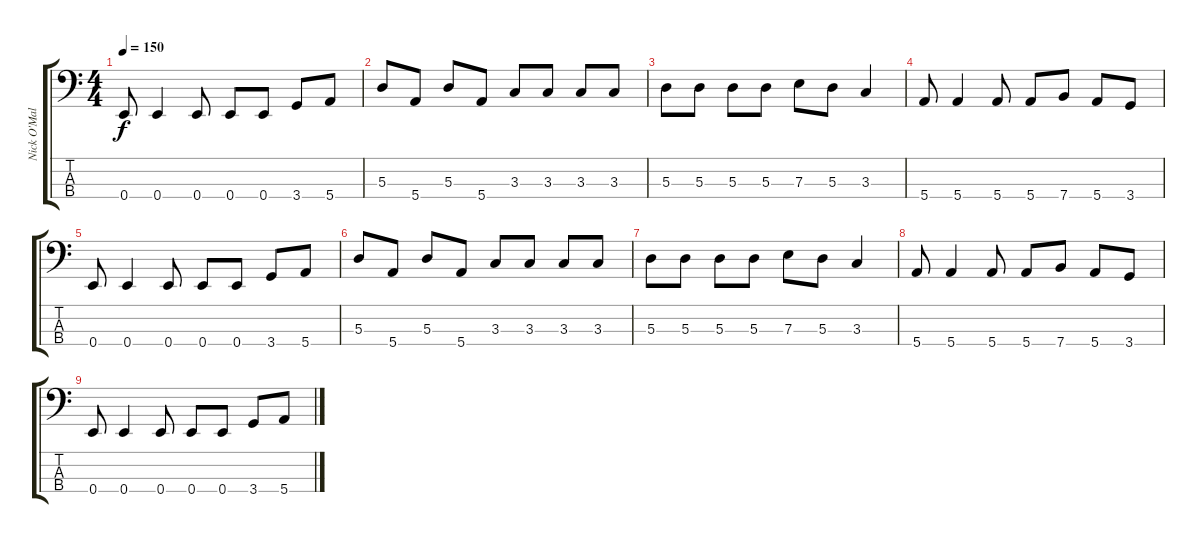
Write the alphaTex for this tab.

\track ("Nick O'Malley" "Nick O'Mal") {instrument electricbasspick}
\staff {score tabs}
\tuning (G2 D2 A1 E1) {hide}
\ts (4 4)
\tempo 150
\clef f4
\ks c
0.4.8{dy f} 0.4.4 0.4.8 0.4.8 0.4.8 3.4.8 5.4.8 |
5.3.8 5.4.8 5.3.8 5.4.8 3.3.8 3.3.8 3.3.8 3.3.8 |
5.3.8 5.3.8 5.3.8 5.3.8 7.3.8 5.3.8 3.3.4 |
5.4.8 5.4.4 5.4.8 5.4.8 7.4.8 5.4.8 3.4.8 |
0.4.8 0.4.4 0.4.8 0.4.8 0.4.8 3.4.8 5.4.8 |
5.3.8 5.4.8 5.3.8 5.4.8 3.3.8 3.3.8 3.3.8 3.3.8 |
5.3.8 5.3.8 5.3.8 5.3.8 7.3.8 5.3.8 3.3.4 |
5.4.8 5.4.4 5.4.8 5.4.8 7.4.8 5.4.8 3.4.8 |
0.4.8 0.4.4 0.4.8 0.4.8 0.4.8 3.4.8 5.4.8
